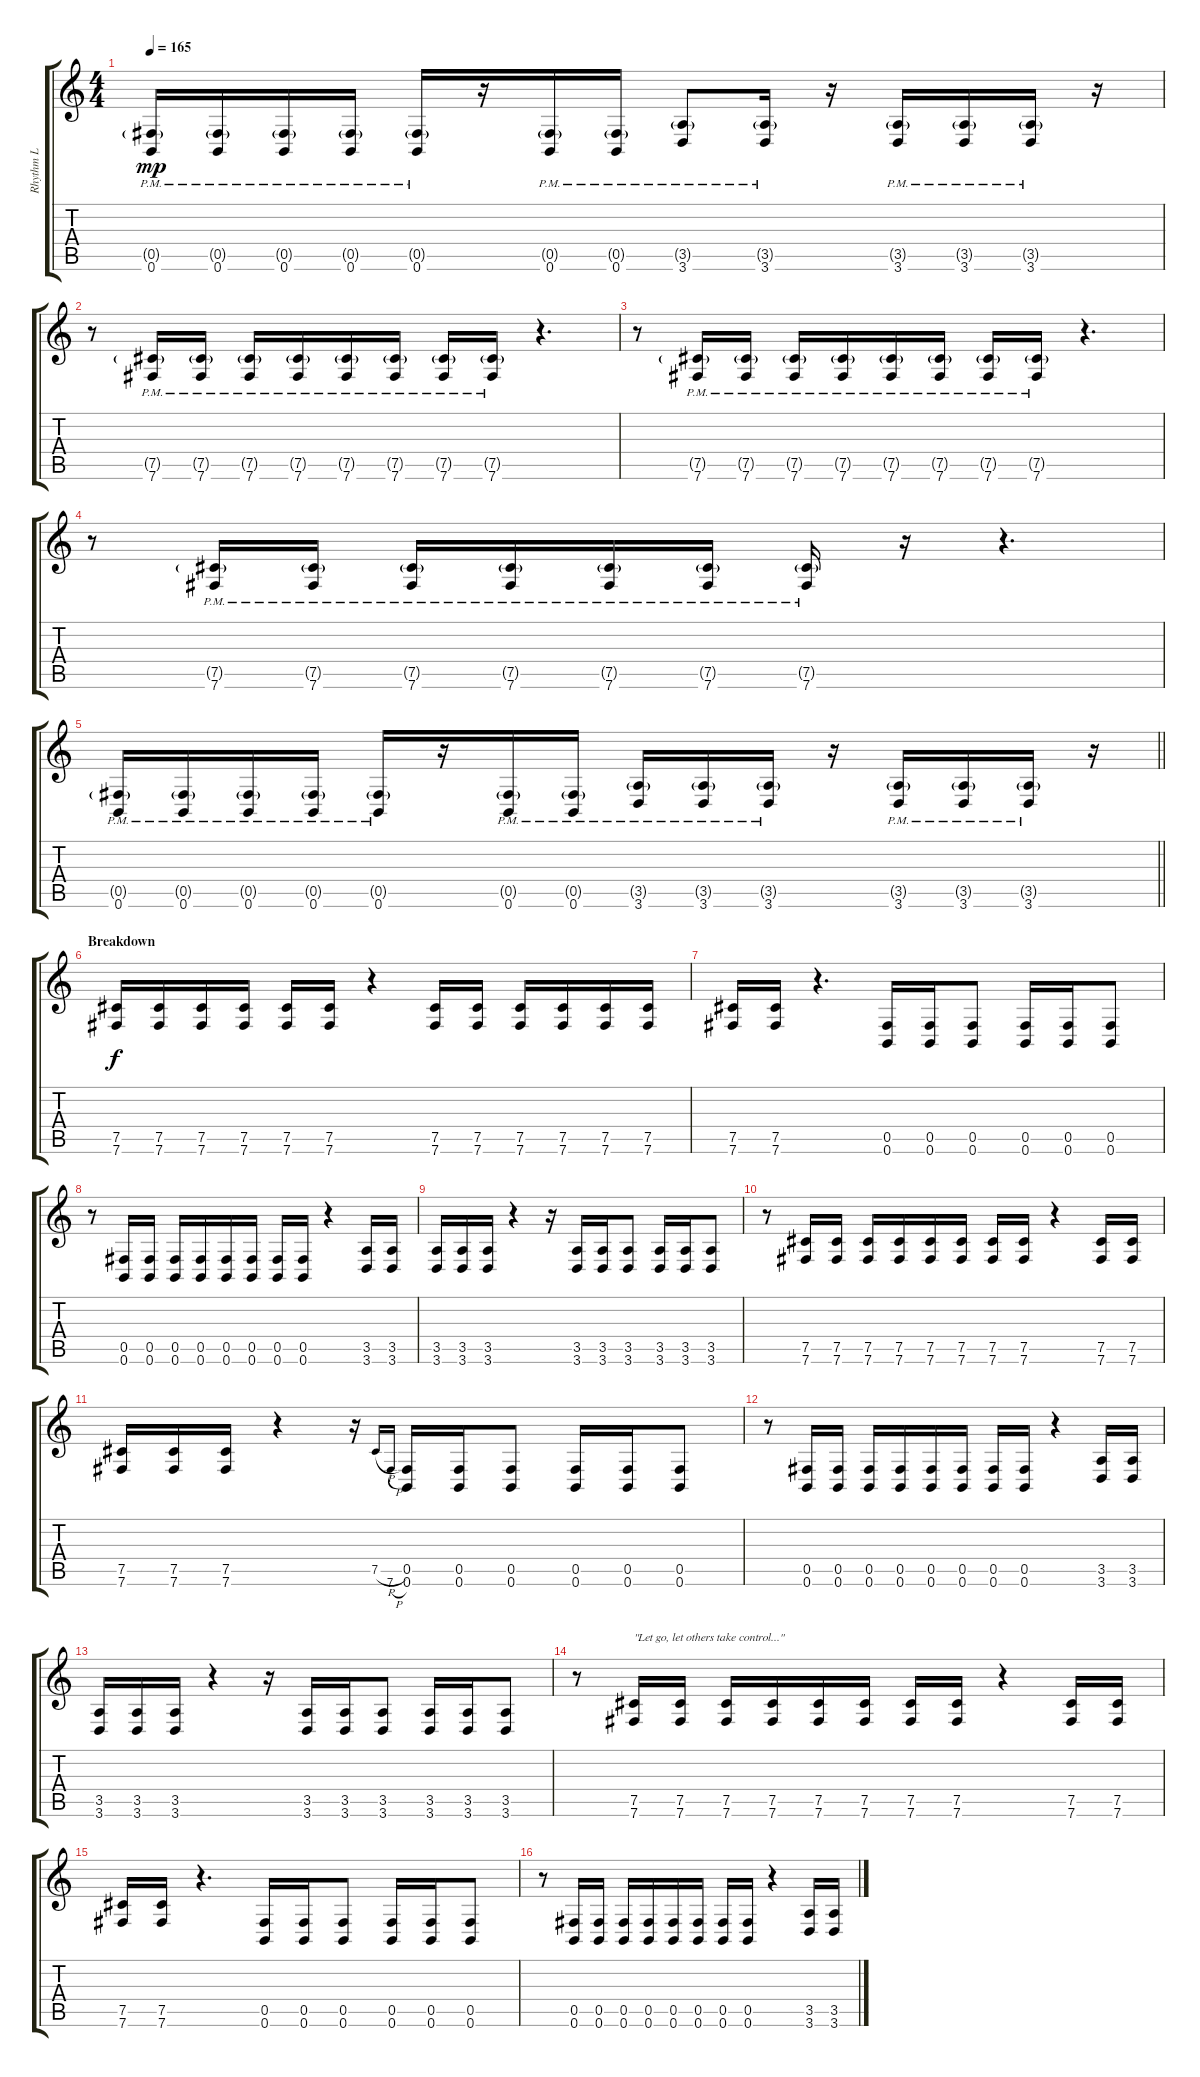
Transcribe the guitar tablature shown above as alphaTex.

\track ("Rhythm L" "Rhythm L") {instrument distortionguitar}
\staff {score tabs}
\tuning (Db4 Ab3 E3 B2 Gb2 B1) {hide}
\ts (4 4)
\tempo 165
\clef g2
\ks c
(0.5{g pm} 0.6{pm}).16{dy mp} (0.5{g pm} 0.6{pm}).16 (0.5{g pm} 0.6{pm}).16 (0.5{g pm} 0.6{pm}).16 (0.5{g pm} 0.6{pm}).16 r.16 (0.5{g pm} 0.6{pm}).16 (0.5{g pm} 0.6{pm}).16 (3.5{g pm} 3.6{pm}).8 (3.5{g pm} 3.6{pm}).16 r.16 (3.5{g pm} 3.6{pm}).16 (3.5{g pm} 3.6{pm}).16 (3.5{g pm} 3.6{pm}).16 r.16 |
r.8 (7.5{g pm} 7.6{pm}).16 (7.5{g pm} 7.6{pm}).16 (7.5{g pm} 7.6{pm}).16 (7.5{g pm} 7.6{pm}).16 (7.5{g pm} 7.6{pm}).16 (7.5{g pm} 7.6{pm}).16 (7.5{g pm} 7.6{pm}).16 (7.5{g pm} 7.6{pm}).16 r.4{d} |
r.8 (7.5{g pm} 7.6{pm}).16 (7.5{g pm} 7.6{pm}).16 (7.5{g pm} 7.6{pm}).16 (7.5{g pm} 7.6{pm}).16 (7.5{g pm} 7.6{pm}).16 (7.5{g pm} 7.6{pm}).16 (7.5{g pm} 7.6{pm}).16 (7.5{g pm} 7.6{pm}).16 r.4{d} |
r.8 (7.5{g pm} 7.6{pm}).16 (7.5{g pm} 7.6{pm}).16 (7.5{g pm} 7.6{pm}).16 (7.5{g pm} 7.6{pm}).16 (7.5{g pm} 7.6{pm}).16 (7.5{g pm} 7.6{pm}).16 (7.5{g pm} 7.6{pm}).16 r.16 r.4{d} |
\barLineRight lightlight
(0.5{g pm} 0.6{pm}).16 (0.5{g pm} 0.6{pm}).16 (0.5{g pm} 0.6{pm}).16 (0.5{g pm} 0.6{pm}).16 (0.5{g pm} 0.6{pm}).16 r.16 (0.5{g pm} 0.6{pm}).16 (0.5{g pm} 0.6{pm}).16 (3.5{g pm} 3.6{pm}).16 (3.5{g pm} 3.6{pm}).16 (3.5{g pm} 3.6{pm}).16 r.16 (3.5{g pm} 3.6{pm}).16 (3.5{g pm} 3.6{pm}).16 (3.5{g pm} 3.6{pm}).16 r.16 |
\section ("" "Breakdown")
(7.5 7.6).16{dy f} (7.5 7.6).16 (7.5 7.6).16 (7.5 7.6).16 (7.5 7.6).16 (7.5 7.6).16 r.4 (7.5 7.6).16 (7.5 7.6).16 (7.5 7.6).16 (7.5 7.6).16 (7.5 7.6).16 (7.5 7.6).16 |
(7.5 7.6).16 (7.5 7.6).16 r.4{d} (0.5 0.6).16 (0.5 0.6).16 (0.5 0.6).8 (0.5 0.6).16 (0.5 0.6).16 (0.5 0.6).8 |
r.8 (0.5 0.6).16 (0.5 0.6).16 (0.5 0.6).16 (0.5 0.6).16 (0.5 0.6).16 (0.5 0.6).16 (0.5 0.6).16 (0.5 0.6).16 r.4 (3.5 3.6).16 (3.5 3.6).16 |
(3.5 3.6).16 (3.5 3.6).16 (3.5 3.6).16 r.4 r.16 (3.5 3.6).16 (3.5 3.6).16 (3.5 3.6).8 (3.5 3.6).16 (3.5 3.6).16 (3.5 3.6).8 |
r.8 (7.5 7.6).16 (7.5 7.6).16 (7.5 7.6).16 (7.5 7.6).16 (7.5 7.6).16 (7.5 7.6).16 (7.5 7.6).16 (7.5 7.6).16 r.4 (7.5 7.6).16 (7.5 7.6).16 |
(7.5 7.6).16 (7.5 7.6).16 (7.5 7.6).16 r.4 r.16 7.5{h}.16{gr onbeat} 7.6{h}.16{gr onbeat} (0.5 0.6).16 (0.5 0.6).16 (0.5 0.6).8 (0.5 0.6).16 (0.5 0.6).16 (0.5 0.6).8 |
r.8 (0.5 0.6).16 (0.5 0.6).16 (0.5 0.6).16 (0.5 0.6).16 (0.5 0.6).16 (0.5 0.6).16 (0.5 0.6).16 (0.5 0.6).16 r.4 (3.5 3.6).16 (3.5 3.6).16 |
(3.5 3.6).16 (3.5 3.6).16 (3.5 3.6).16 r.4 r.16 (3.5 3.6).16 (3.5 3.6).16 (3.5 3.6).8 (3.5 3.6).16 (3.5 3.6).16 (3.5 3.6).8 |
r.8 (7.5 7.6).16{txt "\"Let go, let others take control...\""} (7.5 7.6).16 (7.5 7.6).16 (7.5 7.6).16 (7.5 7.6).16 (7.5 7.6).16 (7.5 7.6).16 (7.5 7.6).16 r.4 (7.5 7.6).16 (7.5 7.6).16 |
(7.5 7.6).16 (7.5 7.6).16 r.4{d} (0.5 0.6).16 (0.5 0.6).16 (0.5 0.6).8 (0.5 0.6).16 (0.5 0.6).16 (0.5 0.6).8 |
r.8 (0.5 0.6).16 (0.5 0.6).16 (0.5 0.6).16 (0.5 0.6).16 (0.5 0.6).16 (0.5 0.6).16 (0.5 0.6).16 (0.5 0.6).16 r.4 (3.5 3.6).16 (3.5 3.6).16
